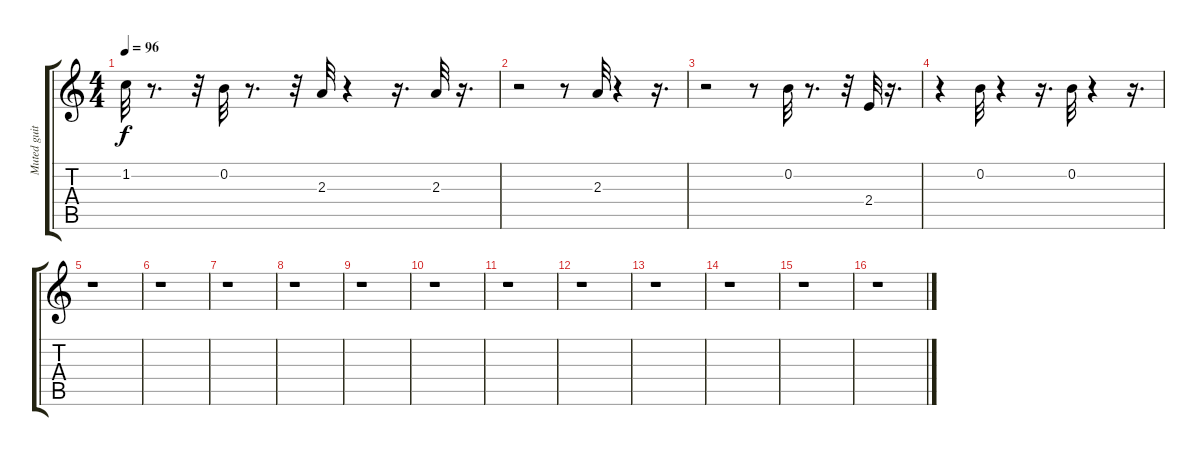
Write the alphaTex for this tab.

\track ("Muted guitar" "Muted guit") {instrument electricguitarmuted}
\staff {score tabs}
\tuning (E4 B3 G3 D3 A2 E2) {hide}
\ts (4 4)
\tempo 96
\clef g2
\ks c
1.2.32{dy f} r.8{d} r.32 0.2.32 r.8{d} r.32 2.3.32 r.4 r.16{d} 2.3.32 r.16{d} |
r.2 r.8 2.3.32 r.4 r.16{d} |
r.2 r.8 0.2.32 r.8{d} r.32 2.4.32 r.16{d} |
r.4 0.2.32 r.4 r.16{d} 0.2.32 r.4 r.16{d} |
r.1 |
r.1 |
r.1 |
r.1 |
r.1 |
r.1 |
r.1 |
r.1 |
r.1 |
r.1 |
r.1 |
r.1
